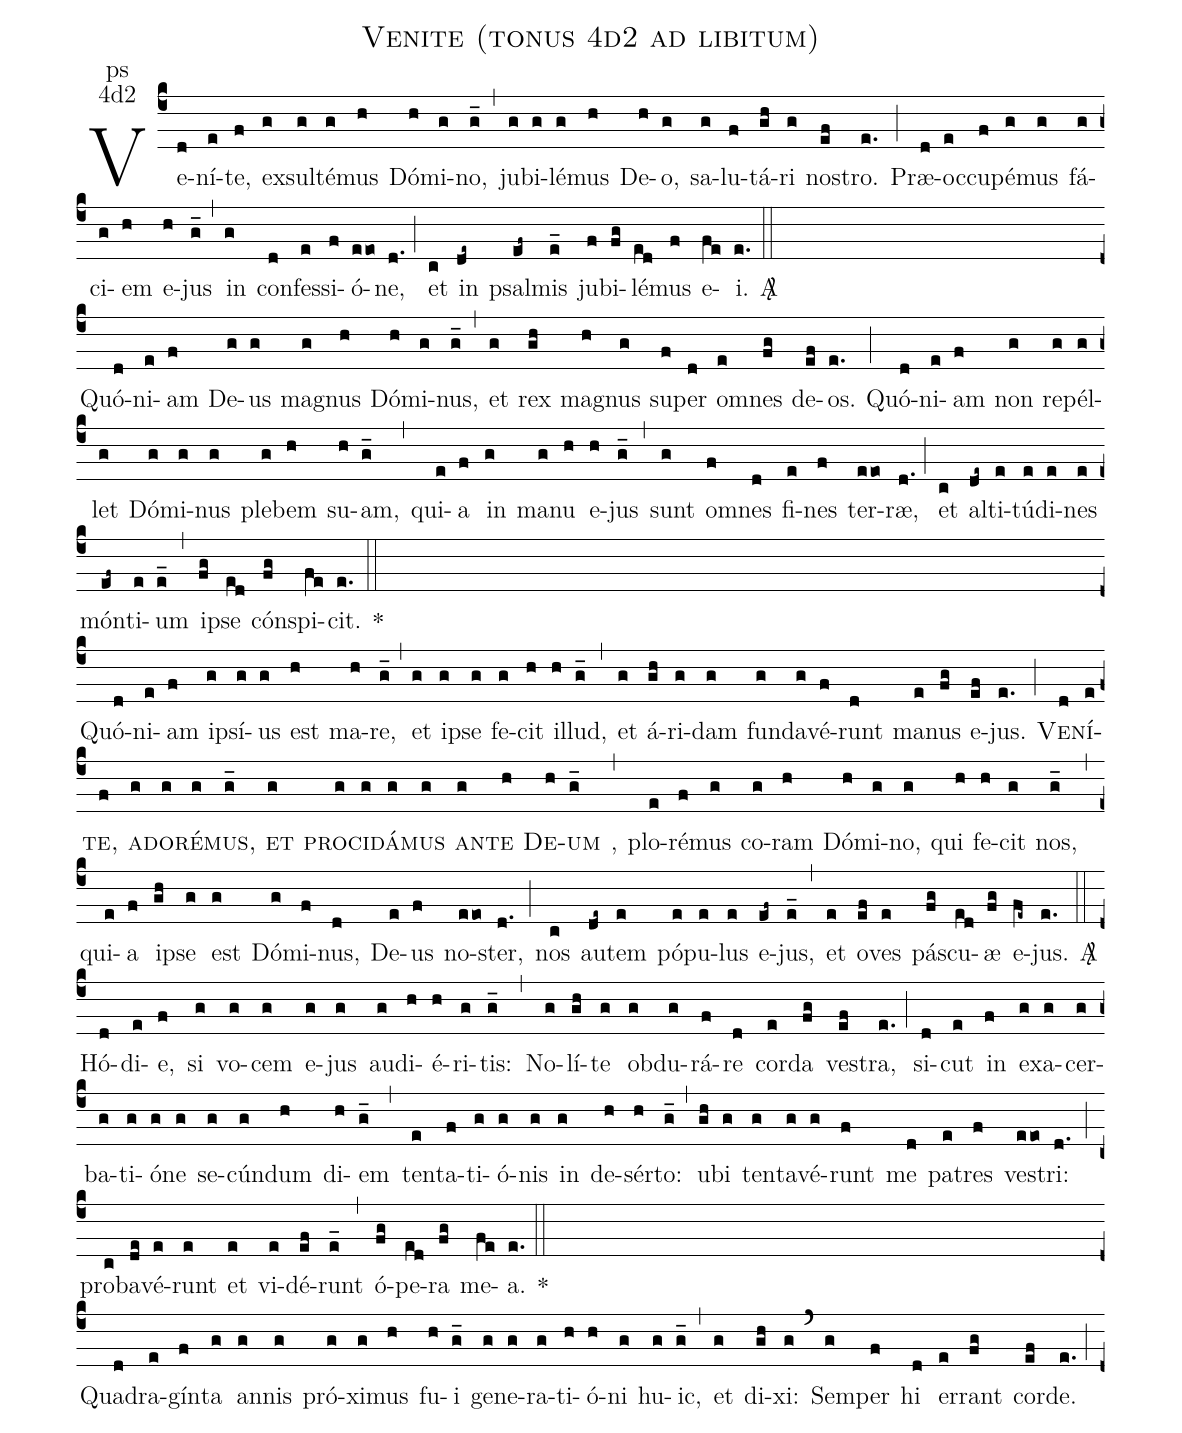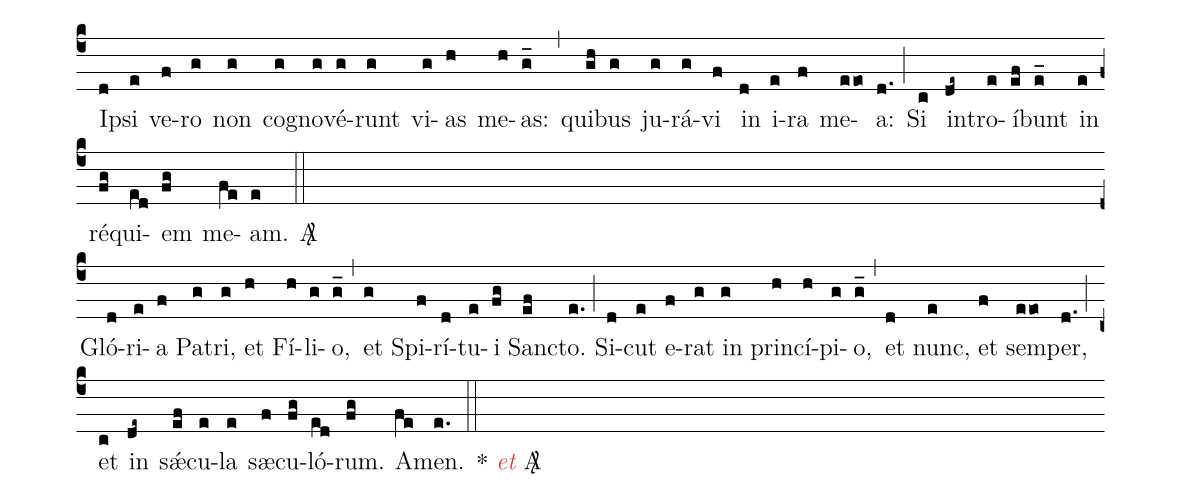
name:Venite (tonus 4d2 ad libitum);
office-part:ps;
mode:4d2;
%%
(c4) Ve(d)ní(e)te,(f) ex(g)sul(g)té(g)mus(h) Dó(h)mi(g)no,(g_) (,) ju(g)bi(g)lé(g)mus(h) De(h)o,(g) sa(g)lu(f)tá(gh)ri(g) no(ef)stro.(e.) (;) Præ(d)oc(e)cu(f)pé(g)mus(g) fá(g)ci(g)em(h) e(h)jus(g_) (,) in(g) con(d)fes(e)si(f)ó(eeo)ne,(d.) (;) et(c) in(de~) psal(ef~)mis(e_) ju(f)bi(fg)lé(ed)mus(f) e(fe)i.(e.)
<sp>A/</sp>(::) (Z)

Quó(d)ni(e)am(f) De(g)us(g) ma(g)gnus(h) Dó(h)mi(g)nus,(g_) (,) et(g) rex(gh) ma(h)gnus(g) su(f)per(d) om(e)nes(fg) de(ef)os.(e.) (;) Quó(d)ni(e)am(f) non(g) re(g)pél(g)let(g) Dó(g)mi(g)nus(g) ple(g)bem(h) su(h)am,(g_) (,) qui(e)a(f) in(g) ma(g)nu(h) e(h)jus(g_) (,) sunt(g) om(f)nes(d) fi(e)nes(f) ter(eeo)ræ,(d.) (;) et(c) al(de~)ti(e)tú(e)di(e)nes(e) món(ef~)ti(e)um(e_) (,) i(fg)pse(ed) cón(fg)spi(fe)cit.(e.) <sp>*</sp>(::) (Z)

Quó(d)ni(e)am(f) i(g)psí(g)us(g) est(h) ma(h)re,(g_) (,) et(g) i(g)pse(g) fe(g)cit(h) il(h)lud,(g_) (,) et(g) á(gh)ri(g)dam(g) fun(g)da(g)vé(f)runt(d) ma(e)nus(fg) e(ef)jus.(e.)        (;)<sc>Ve(d)ní(e)te,(f) a(g)do(g)ré(g)mus,(g_) et(g) pro(g)ci(g)dá(g)mus(g) an(g)te(h) De(h)um(g_)       ,</sc>(,) plo(e)ré(f)mus(g) co(g)ram(h) Dó(h)mi(g)no,(g) qui(h) fe(h)cit(g) nos,(g_) (,) qui(e)a(f) i(gh)pse(g) est(g) Dó(g)mi(f)nus,(d) De(e)us(f) no(eeo)ster,(d.) (;) nos(c) au(de~)tem(e) pó(e)pu(e)lus(e) e(ef~)jus,(e_) (,) et(e) o(ef)ves(e) pá(fg)scu(ed)æ(fg) e(fe~)jus.(e.)
<sp>A/</sp>(::) (Z)

Hó(d)di(e)e,(f) si(g) vo(g)cem(g) e(g)jus(g) au(g)di(h)é(h)ri(g)tis:(g_) (,) No(g)lí(gh)te(g) ob(g)du(g)rá(f)re(d) cor(e)da(fg) ve(ef)stra,(e.) (;) si(d)cut(e) in(f) e(g)xa(g)cer(g)ba(g)ti(g)ó(g)ne(g) se(g)cún(g)dum(h) di(h)em(g_) (,) ten(e)ta(f)ti(g)ó(g)nis(g) in(g) de(h)sér(h)to:(g_) (,) u(gh)bi(g) ten(g)ta(g)vé(g)runt(f) me(d) pa(e)tres(f) ve(eeo)stri:(d.) (;) pro(c)ba(de)vé(e)runt(e) et(e) vi(e)dé(ef)runt(e_) (,) ó(fg)pe(ed)ra(fg) me(fe)a.(e.) <sp>*</sp>(::) (Z)

Qua(d)dra(e)gín(f)ta(g) an(g)nis(g) pró(g)xi(g)mus(h) fu(h)i(g_) ge(g)ne(g)ra(g)ti(h)ó(h)ni(g) hu(g)ic,(g_) (,) et(g) di(gh)xi:(g) (`) Sem(g)per(f) hi(d) er(e)rant(fg) cor(ef)de.(e.) (;) I(d)psi(e) ve(f)ro(g) non(g) co(g)gno(g)vé(g)runt(g) vi(g)as(h) me(h)as:(g_) (,) qui(gh)bus(g) ju(g)rá(g)vi(f) in(d) i(e)ra(f) me(eeo)a:(d.) (;) Si(c) in(de~)tro(e)í(ef)bunt(e_) in(e) ré(fg)qui(ed)em(fg) me(fe)am.(e)
<sp>A/</sp>(::) (Z)

Gló(d)ri(e)a(f) Pa(g)tri,(g) et(h) Fí(h)li(g)o,(g_) (,) et(g) Spi(f)rí(d)tu(e)i(fg) San(ef)cto.(e.) (;) Si(d)cut(e) e(f)rat(g) in(g) prin(h)cí(h)pi(g)o,(g_) (,) et(d) nunc,(e) et(f) sem(eeo)per,(d.) (;) et(c) in(de~) sǽ(ef)cu(e)la(e) sæ(f)cu(fg)ló(ed)rum.(fg) A(fe)men.(e.) (::)
<sp>*</sp> <c><i>et</i></c> <sp>A/</sp>( )
